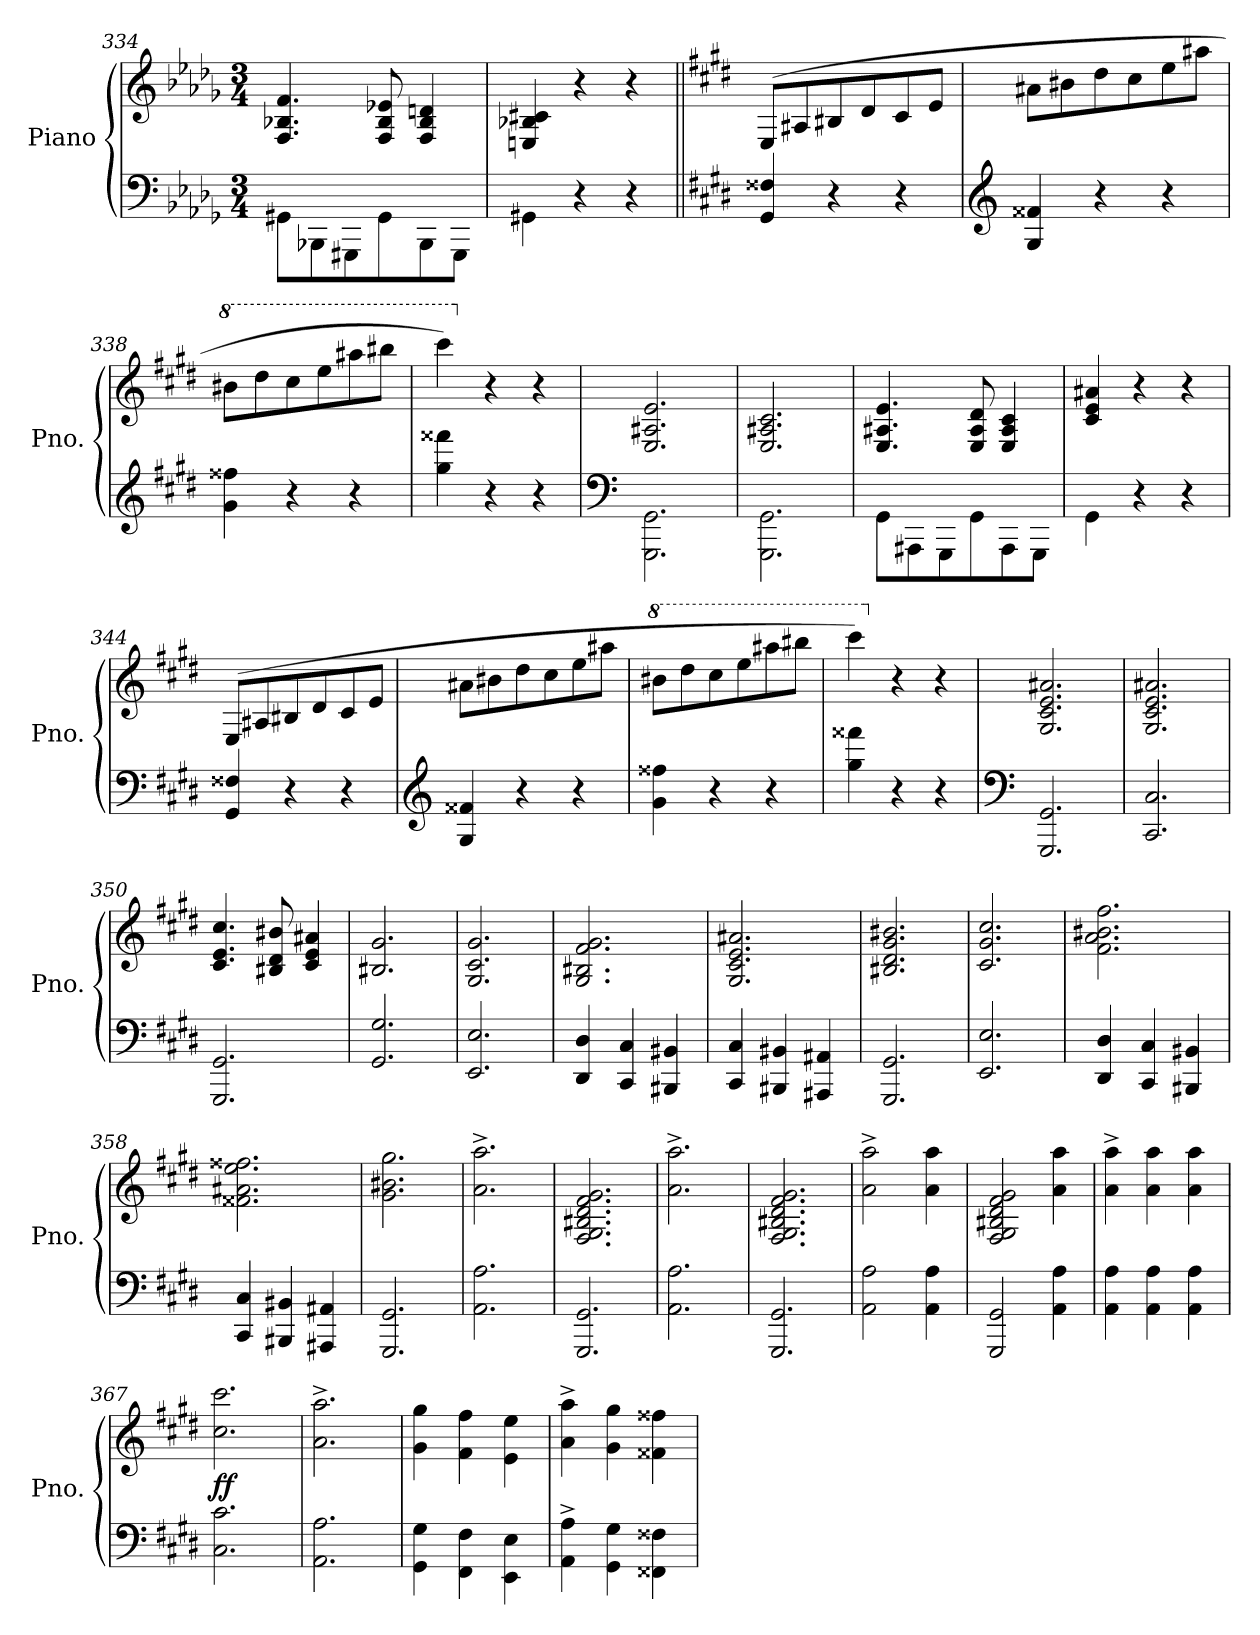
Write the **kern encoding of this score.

**kern	**kern	**dynam
*part1	*part1	*part1
*staff2	*staff1	*staff1/2
*I"Piano	*	*
*I'Pno.	*	*
*clefF4	*clefG2	*
*k[b-e-a-d-g-]	*k[b-e-a-d-g-]	*
*M3/4	*M3/4	*
=334	=334	=334
8GG#X\L	4.F/ 4.B-X/ 4.f/	.
8BBB-X\	.	.
8GGG#X\	.	.
8GG#\	8F/ 8B-/ 8e-X/	.
8BBB-\	4F/ 4B-/ 4dn/	.
8GGG#\J	.	.
=335	=335	=335
4GG#X\	4En/ 4B-X/ 4c#X/	.
4r	4r	.
4r	4r	.
!!LO:LB:g=z
=336||	=336||	=336||
*k[f#c#g#d#]	*k[f#c#g#d#]	*
4GG#/ 4F##X/	(8E/L	.
.	8A#X/	.
4r	8B#X/	.
.	8d#/	.
4r	8c#/	.
.	8e/J	.
=337	=337	=337
*clefG2	*	*
4G#/ 4f##X/	8a#X\L	.
.	8b#X\	.
4r	8dd#\	.
.	8cc#\	.
4r	8ee\	.
.	8aa#X\J	.
=338	=338	=338
*	*8va	*
4g#\ 4ff##X\	8bb#X\L	.
.	8ddd#\	.
4r	8ccc#\	.
.	8eee\	.
4r	8aaa#X\	.
.	8bbb#X\J	.
=339	=339	=339
4gg#\ 4fff##X\	4cccc#\)	.
*	*X8va	*
4r	4r	.
4r	4r	.
=340	=340	=340
*clefF4	*	*
2.GGG#\ 2.GG#\	2.E/ 2.A#X/ 2.e/	.
=341	=341	=341
2.GGG#\ 2.GG#\	2.E/ 2.A#X/ 2.c#/	.
!!LO:LB:g=z
=342	=342	=342
8GG#\L	4.E/ 4.A#X/ 4.e/	.
8AAA#X\	.	.
8GGG#\	.	.
8GG#\	8E/ 8A#/ 8d#/	.
8AAA#\	4E/ 4A#/ 4c#/	.
8GGG#\J	.	.
=343	=343	=343
4GG#\	4c#/ 4e/ 4a#X/	.
4r	4r	.
4r	4r	.
=344	=344	=344
4GG#/ 4F##X/	(8E/L	.
.	8A#X/	.
4r	8B#X/	.
.	8d#/	.
4r	8c#/	.
.	8e/J	.
=345	=345	=345
*clefG2	*	*
4G#/ 4f##X/	8a#X\L	.
.	8b#X\	.
4r	8dd#\	.
.	8cc#\	.
4r	8ee\	.
.	8aa#X\J	.
=346	=346	=346
*	*8va	*
4g#\ 4ff##X\	8bb#X\L	.
.	8ddd#\	.
4r	8ccc#\	.
.	8eee\	.
4r	8aaa#X\	.
.	8bbb#X\J	.
=347	=347	=347
4gg#\ 4fff##X\	4cccc#\)	.
*	*X8va	*
4r	4r	.
4r	4r	.
!!LO:PB:g=z
=348	=348	=348
*clefF4	*	*
2.GGG#/ 2.GG#/	2.G#/ 2.c#/ 2.e/ 2.a#X/	.
=349	=349	=349
2.CC#/ 2.C#/	2.G#/ 2.c#/ 2.e/ 2.a#X/	.
=350	=350	=350
2.GGG#/ 2.GG#/	4.c#/ 4.e/ 4.cc#/	.
.	8B#X/ 8d#/ 8b#X/	.
.	4c#/ 4e/ 4a#X/	.
=351	=351	=351
2.GG#/ 2.G#/	2.B#X/ 2.g#/	.
=352	=352	=352
2.EE/ 2.E/	2.G#/ 2.c#/ 2.g#/	.
=353	=353	=353
4DD#/ 4D#/	2.G#/ 2.B#X/ 2.f#/ 2.g#/	.
4CC#/ 4C#/	.	.
4BBB#X/ 4BB#X/	.	.
=354	=354	=354
4CC#/ 4C#/	2.G#/ 2.c#/ 2.e/ 2.a#X/	.
4BBB#X/ 4BB#X/	.	.
4AAA#X/ 4AA#X/	.	.
=355	=355	=355
2.GGG#/ 2.GG#/	2.B#X/ 2.d#/ 2.g#/ 2.b#X/	.
=356	=356	=356
2.EE/ 2.E/	2.c#/ 2.g#/ 2.cc#/	.
!!LO:LB:g=z
=357	=357	=357
4DD#/ 4D#/	2.f#\ 2.a\ 2.b#X\ 2.ff#\	.
4CC#/ 4C#/	.	.
4BBB#X/ 4BB#X/	.	.
!!LO:LB:g=z
=358	=358	=358
4CC#/ 4C#/	2.f##X\ 2.a#X\ 2.ee\ 2.ff##X\	.
4BBB#X/ 4BB#X/	.	.
4AAA#X/ 4AA#X/	.	.
=359	=359	=359
2.GGG#/ 2.GG#/	2.g#\ 2.b#X\ 2.gg#\	.
=360	=360	=360
2.AA\ 2.A\	2.a\^ 2.aa\^	.
=361	=361	=361
2.GGG#/ 2.GG#/	2.F#/ 2.G#/ 2.B#X/ 2.d#/ 2.f#/ 2.g#/	.
=362	=362	=362
2.AA\ 2.A\	2.a\^ 2.aa\^	.
=363	=363	=363
2.GGG#/ 2.GG#/	2.F#/ 2.G#/ 2.B#X/ 2.d#/ 2.f#/ 2.g#/	.
=364	=364	=364
2AA\ 2A\	2a\^ 2aa\^	.
4AA\ 4A\	4a\ 4aa\	.
=365	=365	=365
2GGG#/ 2GG#/	2F#/ 2G#/ 2B#X/ 2d#/ 2f#/ 2g#/	.
4AA\ 4A\	4a\ 4aa\	.
=366	=366	=366
4AA\ 4A\	4a\^ 4aa\^	.
4AA\ 4A\	4a\ 4aa\	.
4AA\ 4A\	4a\ 4aa\	.
=367	=367	=367
!	!	!LO:DY:b
2.C#\ 2.c#\	2.cc#\ 2.ccc#\	ff
!!LO:LB:g=z
=368	=368	=368
2.AA\ 2.A\	2.a\^ 2.aa\^	.
!!LO:LB:g=z
=369	=369	=369
4GG#\ 4G#\	4g#\ 4gg#\	.
4FF#\ 4F#\	4f#\ 4ff#\	.
4EE\ 4E\	4e\ 4ee\	.
=370	=370	=370
4AA\^ 4A\^	4a\^ 4aa\^	.
4GG#\ 4G#\	4g#\ 4gg#\	.
4FF##X\ 4F##X\	4f##X\ 4ff##X\	.
=	=	=
*-	*-	*-
